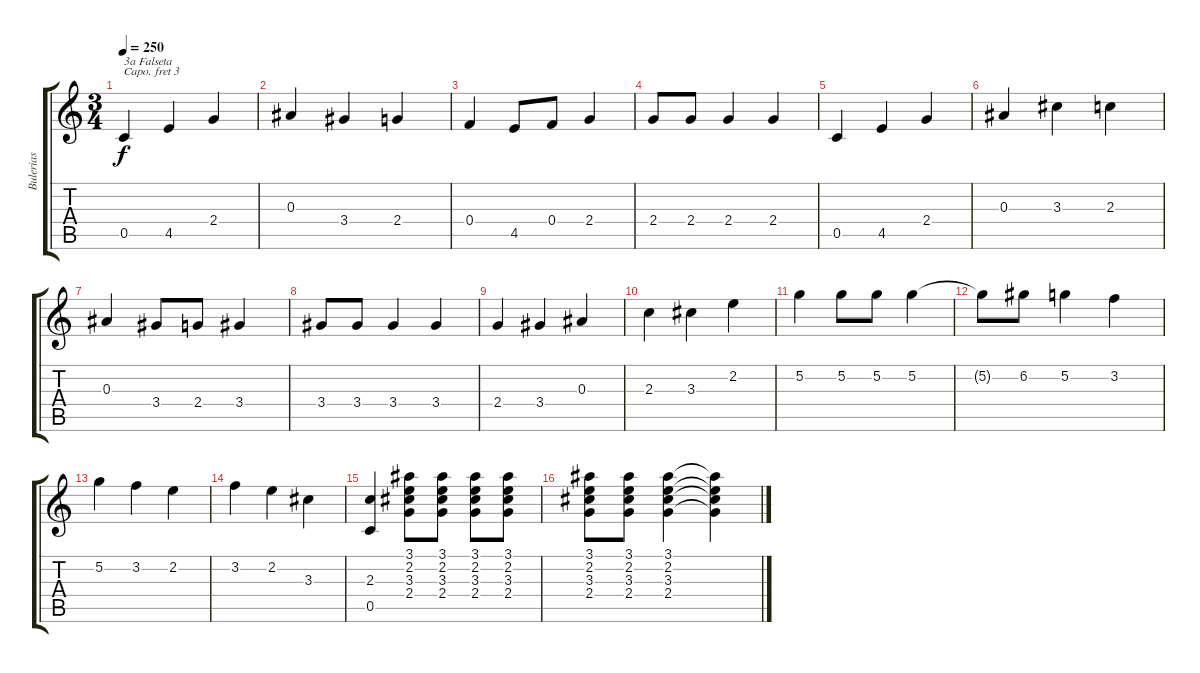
\track ("Bulerias" "Bulerias") {instrument acousticguitarnylon}
\staff {score tabs}
\capo 3
\tuning (E4 B3 G3 D3 A2 E2) {hide}
\ts (3 4)
\tempo 250
\clef g2
\ks c
0.5.4{txt "3a Falseta" dy f} 4.5.4 2.4.4 |
0.3.4 3.4.4 2.4.4 |
0.4.4 4.5.8 0.4.8 2.4.4 |
2.4.8 2.4.8 2.4.4 2.4.4 |
0.5.4 4.5.4 2.4.4 |
0.3.4 3.3.4 2.3.4 |
0.3.4 3.4.8 2.4.8 3.4.4 |
3.4.8 3.4.8 3.4.4 3.4.4 |
2.4.4 3.4.4 0.3.4 |
2.3.4 3.3.4 2.2.4 |
5.2.4 5.2.8 5.2.8 5.2.4 |
5.2{t}.8 6.2.8 5.2.4 3.2.4 |
5.2.4 3.2.4 2.2.4 |
3.2.4 2.2.4 3.3.4 |
(2.3 0.5).4 (3.1 2.2 3.3 2.4).8 (3.1 2.2 3.3 2.4).8 (3.1 2.2 3.3 2.4).8 (3.1 2.2 3.3 2.4).8 |
(3.1 2.2 3.3 2.4).8 (3.1 2.2 3.3 2.4).8 (3.1 2.2 3.3 2.4).4 (3.1{t} 2.2{t} 3.3{t} 2.4{t}).4
